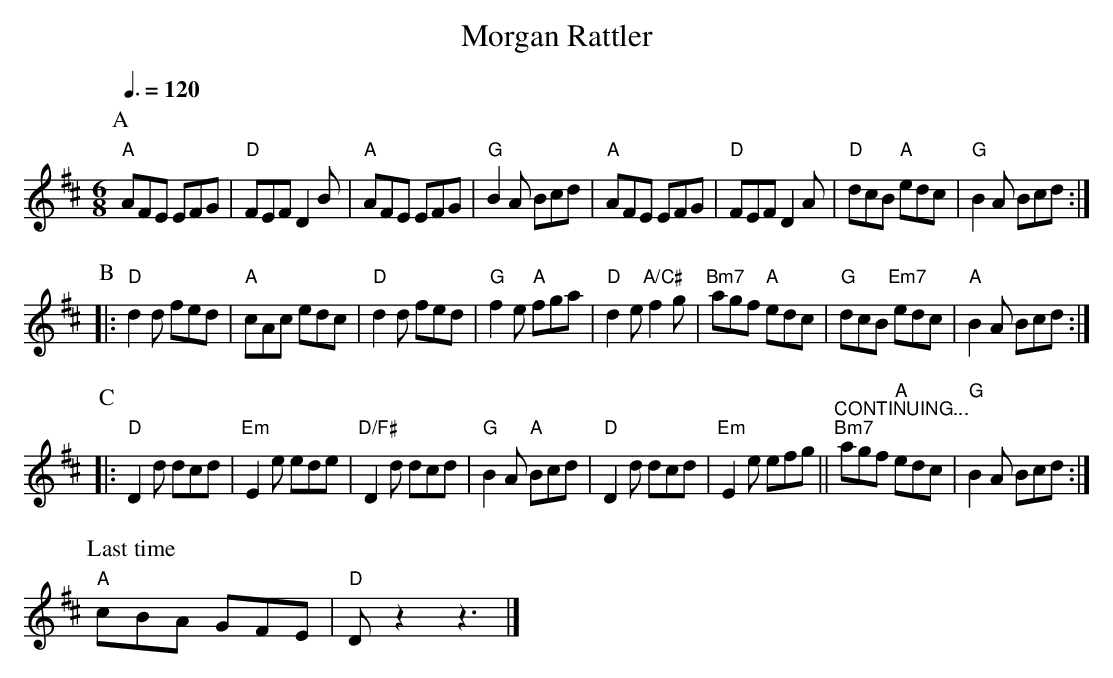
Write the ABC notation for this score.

X:1
T:Morgan Rattler
Q:3/8=120
M:6/8
L:1/8
K:D
P:A
"A"AFE EFG | "D"FEF D2B | "A"AFE EFG | "G"B2A Bcd |\
"A"AFE EFG | "D"FEF D2A | "D"dcB "A"edc | "G"B2A Bcd :|
P:B
|: "D"d2d fed | "A"cAc edc | "D"d2d fed | "G"f2e "A"fga |\
"D"d2e "A/C#"f2g | "Bm7"agf "A"edc | "G"dcB "Em7"edc | "A"B2A Bcd :|
P:C
|: "D"D2d dcd | "Em"E2e ede | "D/F#"D2d dcd | "G"B2A "A"Bcd |\
"D"D2d dcd | "Em"E2e efg || "^CONTINUING..." "Bm7"agf "A"edc | "G"B2A Bcd :|
P:Last time
"A"cBA GFE | "D"Dz2 z3 |]
